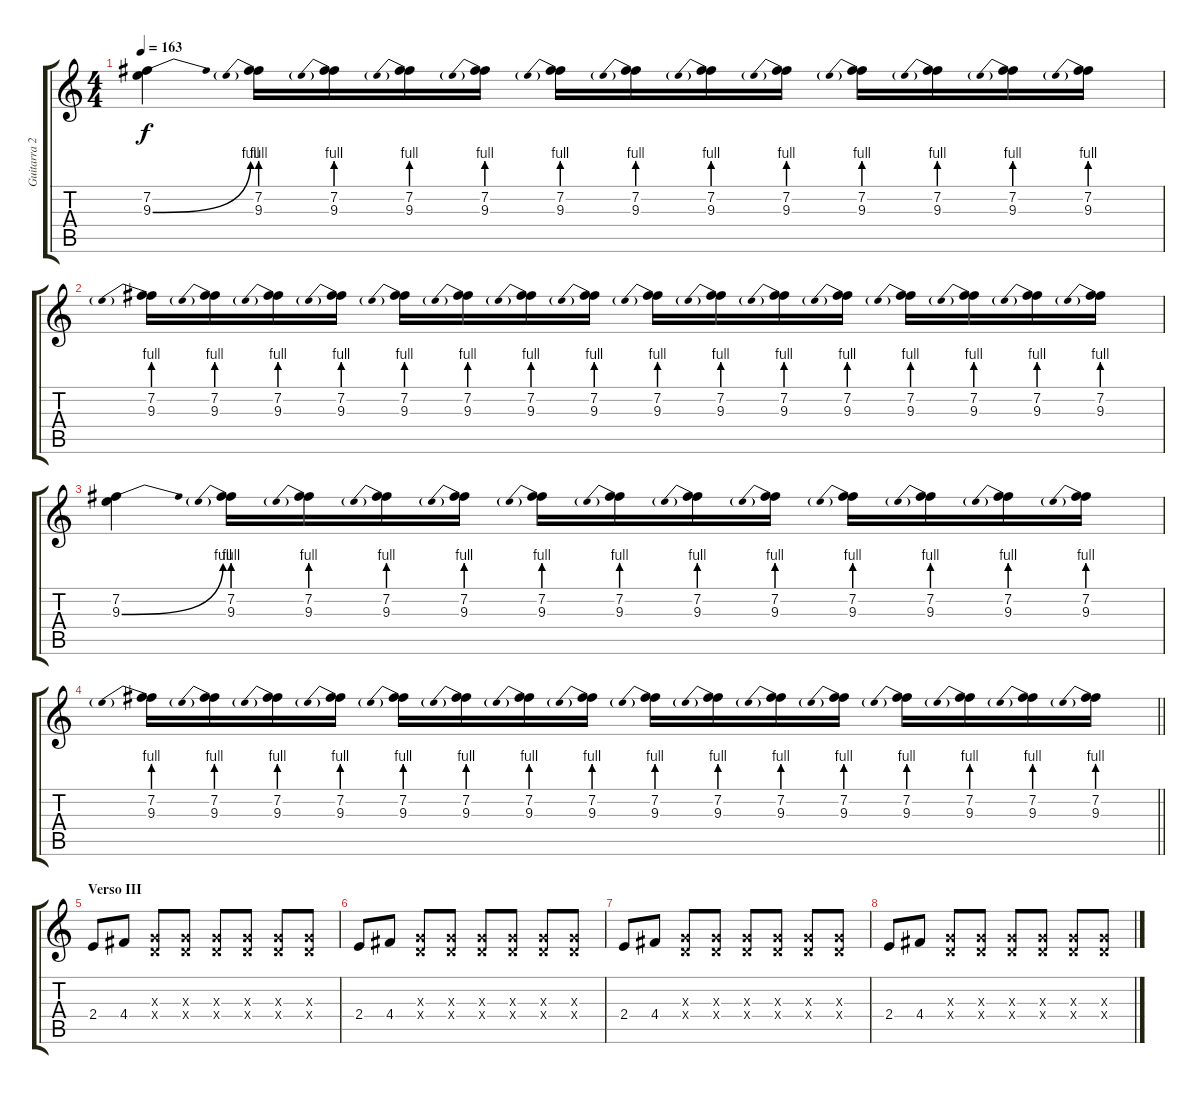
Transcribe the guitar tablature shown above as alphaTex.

\track ("Guitarra 2 - Erik " "Guitarra 2") {instrument distortionguitar}
\staff {score tabs}
\tuning (E4 B3 G3 D3 A2 E2) {hide}
\ts (4 4)
\tempo 163
\clef g2
\ks c
(7.2 9.3{be (bend 0 0 60 4)}).4{dy f balance 8} (7.2 9.3{be (prebend 0 4 60 4)}).16 (7.2 9.3{be (prebend 0 4 60 4)}).16 (7.2 9.3{be (prebend 0 4 60 4)}).16 (7.2 9.3{be (prebend 0 4 60 4)}).16 (7.2 9.3{be (prebend 0 4 60 4)}).16 (7.2 9.3{be (prebend 0 4 60 4)}).16 (7.2 9.3{be (prebend 0 4 60 4)}).16 (7.2 9.3{be (prebend 0 4 60 4)}).16 (7.2 9.3{be (prebend 0 4 60 4)}).16 (7.2 9.3{be (prebend 0 4 60 4)}).16 (7.2 9.3{be (prebend 0 4 60 4)}).16 (7.2 9.3{be (prebend 0 4 60 4)}).16 |
(7.2 9.3{be (prebend 0 4 60 4)}).16 (7.2 9.3{be (prebend 0 4 60 4)}).16 (7.2 9.3{be (prebend 0 4 60 4)}).16 (7.2 9.3{be (prebend 0 4 60 4)}).16 (7.2 9.3{be (prebend 0 4 60 4)}).16 (7.2 9.3{be (prebend 0 4 60 4)}).16 (7.2 9.3{be (prebend 0 4 60 4)}).16 (7.2 9.3{be (prebend 0 4 60 4)}).16 (7.2 9.3{be (prebend 0 4 60 4)}).16 (7.2 9.3{be (prebend 0 4 60 4)}).16 (7.2 9.3{be (prebend 0 4 60 4)}).16 (7.2 9.3{be (prebend 0 4 60 4)}).16 (7.2 9.3{be (prebend 0 4 60 4)}).16 (7.2 9.3{be (prebend 0 4 60 4)}).16 (7.2 9.3{be (prebend 0 4 60 4)}).16 (7.2 9.3{be (prebend 0 4 60 4)}).16 |
(7.2 9.3{be (bend 0 0 60 4)}).4{balance 8} (7.2 9.3{be (prebend 0 4 60 4)}).16 (7.2 9.3{be (prebend 0 4 60 4)}).16 (7.2 9.3{be (prebend 0 4 60 4)}).16 (7.2 9.3{be (prebend 0 4 60 4)}).16 (7.2 9.3{be (prebend 0 4 60 4)}).16 (7.2 9.3{be (prebend 0 4 60 4)}).16 (7.2 9.3{be (prebend 0 4 60 4)}).16 (7.2 9.3{be (prebend 0 4 60 4)}).16 (7.2 9.3{be (prebend 0 4 60 4)}).16 (7.2 9.3{be (prebend 0 4 60 4)}).16 (7.2 9.3{be (prebend 0 4 60 4)}).16 (7.2 9.3{be (prebend 0 4 60 4)}).16 |
\barLineRight lightlight
(7.2 9.3{be (prebend 0 4 60 4)}).16 (7.2 9.3{be (prebend 0 4 60 4)}).16 (7.2 9.3{be (prebend 0 4 60 4)}).16 (7.2 9.3{be (prebend 0 4 60 4)}).16 (7.2 9.3{be (prebend 0 4 60 4)}).16 (7.2 9.3{be (prebend 0 4 60 4)}).16 (7.2 9.3{be (prebend 0 4 60 4)}).16 (7.2 9.3{be (prebend 0 4 60 4)}).16 (7.2 9.3{be (prebend 0 4 60 4)}).16 (7.2 9.3{be (prebend 0 4 60 4)}).16 (7.2 9.3{be (prebend 0 4 60 4)}).16 (7.2 9.3{be (prebend 0 4 60 4)}).16 (7.2 9.3{be (prebend 0 4 60 4)}).16 (7.2 9.3{be (prebend 0 4 60 4)}).16 (7.2 9.3{be (prebend 0 4 60 4)}).16 (7.2 9.3{be (prebend 0 4 60 4)}).16 |
\section ("" "Verso III")
2.4.8{volume 16 balance 13} 4.4.8 (0.3{x} 0.4{x}).8 (0.3{x} 0.4{x}).8 (0.3{x} 0.4{x}).8 (0.3{x} 0.4{x}).8 (0.3{x} 0.4{x}).8 (0.3{x} 0.4{x}).8 |
2.4.8 4.4.8 (0.3{x} 0.4{x}).8 (0.3{x} 0.4{x}).8 (0.3{x} 0.4{x}).8 (0.3{x} 0.4{x}).8 (0.3{x} 0.4{x}).8 (0.3{x} 0.4{x}).8 |
2.4.8 4.4.8 (0.3{x} 0.4{x}).8 (0.3{x} 0.4{x}).8 (0.3{x} 0.4{x}).8 (0.3{x} 0.4{x}).8 (0.3{x} 0.4{x}).8 (0.3{x} 0.4{x}).8 |
2.4.8 4.4.8 (0.3{x} 0.4{x}).8 (0.3{x} 0.4{x}).8 (0.3{x} 0.4{x}).8 (0.3{x} 0.4{x}).8 (0.3{x} 0.4{x}).8 (0.3{x} 0.4{x}).8
